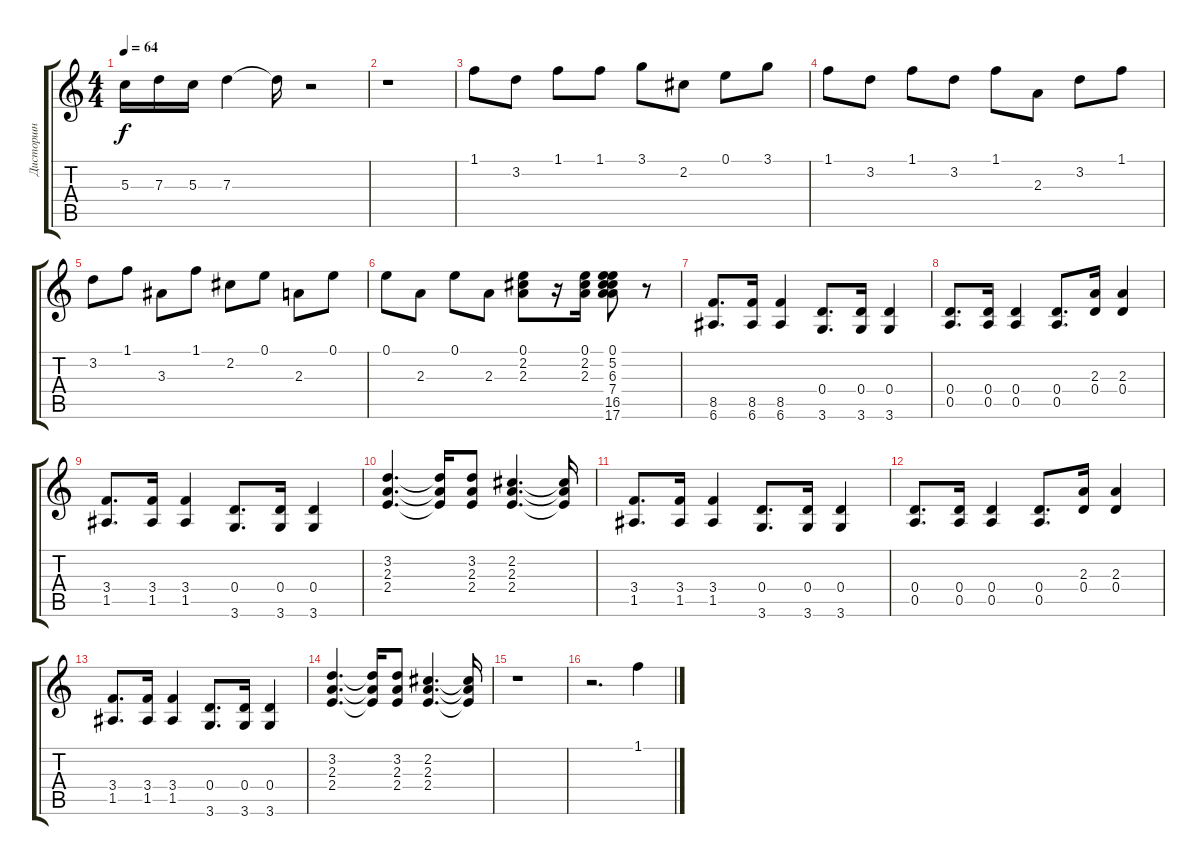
\track ("Дисторшн" "Дисторшн") {instrument distortionguitar}
\staff {score tabs}
\tuning (E4 B3 G3 D3 A2 E2) {hide}
\ts (4 4)
\tempo 64
\clef g2
\ks c
5.3.16{dy f} 7.3.16 5.3.16 7.3.4 7.3{t}.16 r.2 |
r.1 |
1.1.8 3.2.8 1.1.8 1.1.8 3.1.8 2.2.8 0.1.8 3.1.8 |
1.1.8 3.2.8 1.1.8 3.2.8 1.1.8 2.3.8 3.2.8 1.1.8 |
3.2.8 1.1.8 3.3.8 1.1.8 2.2.8 0.1.8 2.3.8 0.1.8 |
0.1.8 2.3.8 0.1.8 2.3.8 (0.1 2.2 2.3).8{volume 8 instrument distortionguitar} r.16 (0.1 2.2 2.3).16 (0.1 5.2 6.3 7.4 16.5 17.6).8 r.8 |
(8.5 6.6).8{d} (8.5 6.6).16 (8.5 6.6).4 (0.4 3.6).8{d} (0.4 3.6).16 (0.4 3.6).4 |
(0.4 0.5).8{d} (0.4 0.5).16 (0.4 0.5).4 (0.4 0.5).8{d} (2.3 0.4).16 (2.3 0.4).4 |
(3.4 1.5).8{d} (3.4 1.5).16 (3.4 1.5).4 (0.4 3.6).8{d} (0.4 3.6).16 (0.4 3.6).4 |
(3.2 2.3 2.4).4{d} (3.2{t} 2.3{t} 2.4{t}).16 (3.2 2.3 2.4).8 (2.2 2.3 2.4).4{d} (2.2{t} 2.3{t} 2.4{t}).16 |
(3.4 1.5).8{d} (3.4 1.5).16 (3.4 1.5).4 (0.4 3.6).8{d} (0.4 3.6).16 (0.4 3.6).4 |
(0.4 0.5).8{d} (0.4 0.5).16 (0.4 0.5).4 (0.4 0.5).8{d} (2.3 0.4).16 (2.3 0.4).4 |
(3.4 1.5).8{d} (3.4 1.5).16 (3.4 1.5).4 (0.4 3.6).8{d} (0.4 3.6).16 (0.4 3.6).4 |
(3.2 2.3 2.4).4{d} (3.2{t} 2.3{t} 2.4{t}).16 (3.2 2.3 2.4).8 (2.2 2.3 2.4).4{d} (2.2{t} 2.3{t} 2.4{t}).16 |
r.1 |
r.2{d} 1.1.4{volume 7 instrument electricguitarclean}
